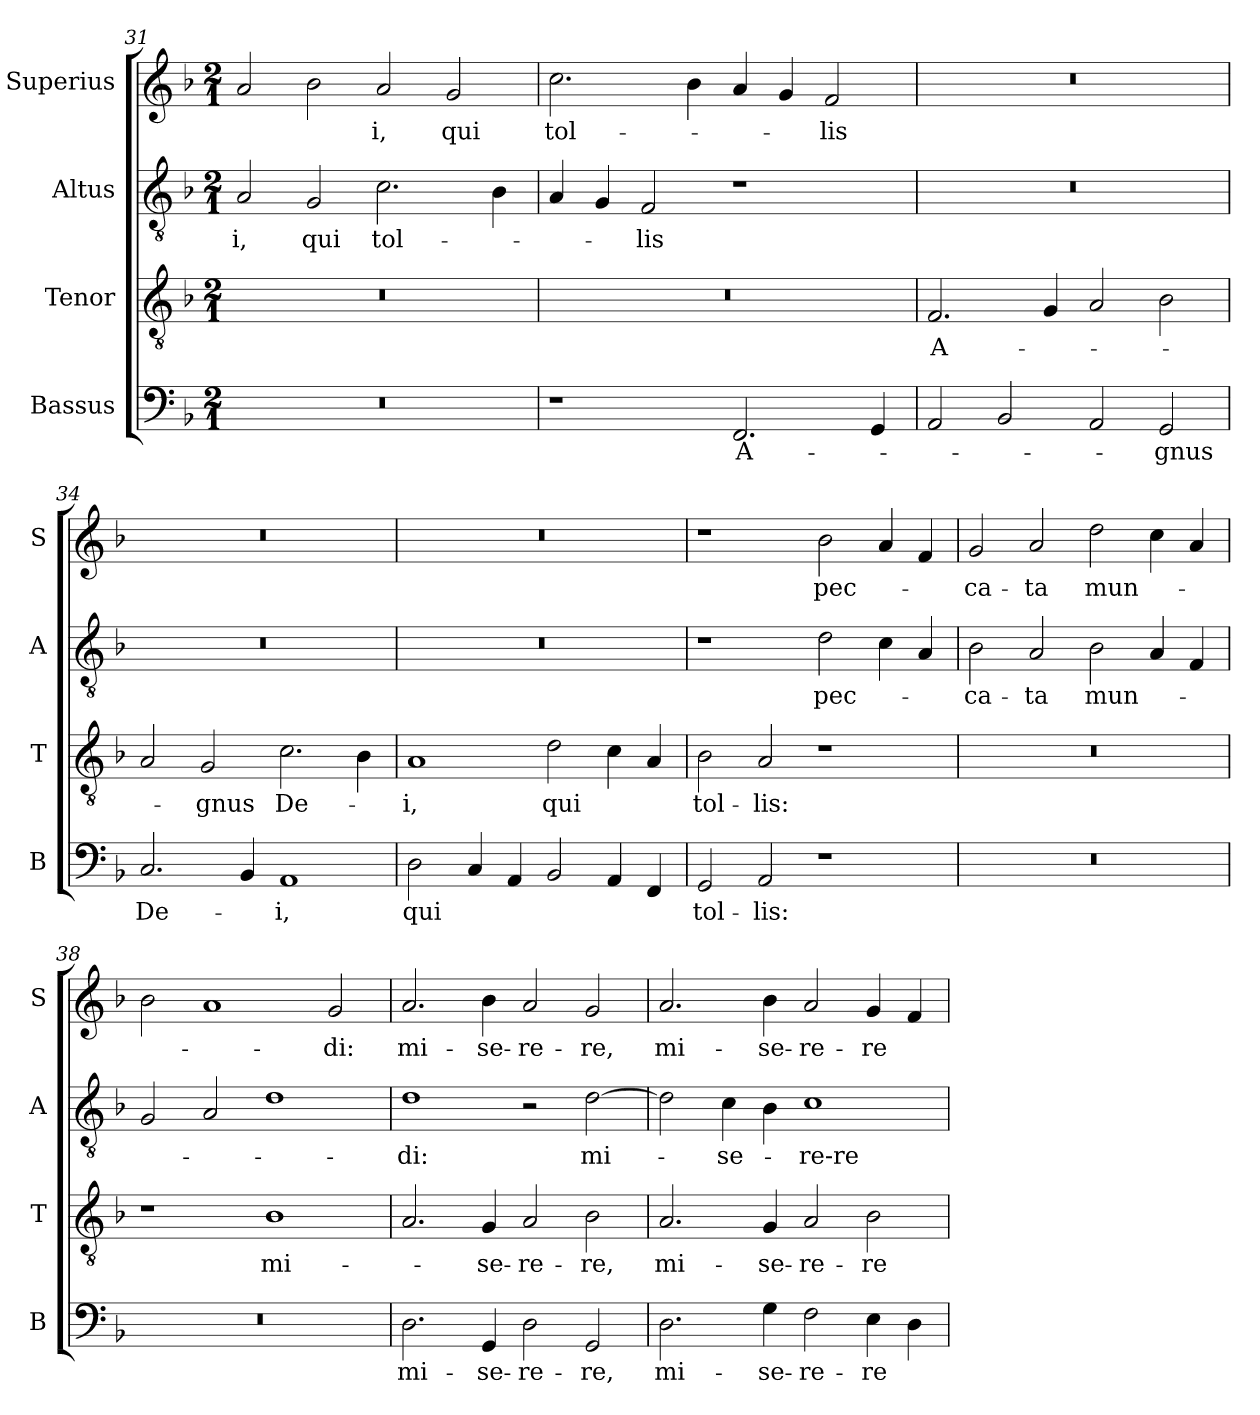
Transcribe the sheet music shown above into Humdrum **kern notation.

**kern	**text	**kern	**text	**kern	**text	**kern	**text
*part4	*part4	*part3	*part3	*part2	*part2	*part1	*part1
*staff4	*staff4	*staff3	*staff3	*staff2	*staff2	*staff1	*staff1
*I"Bassus	*	*I"Tenor	*	*I"Altus	*	*I"Superius	*
*I'B	*	*I'T	*	*I'A	*	*I'S	*
*clefF4	*	*clefGv2	*	*clefGv2	*	*clefG2	*
*k[b-]	*	*k[b-]	*	*k[b-]	*	*k[b-]	*
*M2/1	*	*M2/1	*	*M2/1	*	*M2/1	*
=31	=31	=31	=31	=31	=31	=31	=31
0r	.	0r	.	2A	-i,	2a	.
!	!	!	!	!	!LO:LY:i	!	!
.	.	.	.	2G	qui	2b-	.
!	!	!	!	!	!LO:LY:i	!	!
.	.	.	.	2.c	tol-	2a	-i,
!	!	!	!	!	!	!	!LO:LY:i
.	.	.	.	.	.	2g	qui
.	.	.	.	4B-	.	.	.
=32	=32	=32	=32	=32	=32	=32	=32
!	!	!	!	!	!	!	!LO:LY:i
1r	.	0r	.	4A	.	2.cc	tol-
.	.	.	.	4G	.	.	.
!	!	!	!	!	!LO:LY:i	!	!
.	.	.	.	2F	-lis	.	.
.	.	.	.	.	.	4b-	.
!	!LO:LY:i	!	!	!	!	!	!
2.FF	A-	.	.	1r	.	4a	.
.	.	.	.	.	.	4g	.
!	!	!	!	!	!	!	!LO:LY:i
.	.	.	.	.	.	2f	-lis
4GG	.	.	.	.	.	.	.
=33	=33	=33	=33	=33	=33	=33	=33
!	!	!	!LO:LY:i	!	!	!	!
2AA	.	2.F	A-	0r	.	0r	.
2BB-	.	.	.	.	.	.	.
.	.	4G	.	.	.	.	.
2AA	.	2A	.	.	.	.	.
!	!LO:LY:i	!	!	!	!	!	!
2GG	-gnus	2B-	.	.	.	.	.
=34	=34	=34	=34	=34	=34	=34	=34
!	!LO:LY:i	!	!	!	!	!	!
2.C	De-	2A	.	0r	.	0r	.
!	!	!	!LO:LY:i	!	!	!	!
.	.	2G	-gnus	.	.	.	.
4BB-	.	.	.	.	.	.	.
!	!LO:LY:i	!	!LO:LY:i	!	!	!	!
1AA	-i,	2.c	De-	.	.	.	.
.	.	4B-	.	.	.	.	.
=35	=35	=35	=35	=35	=35	=35	=35
!	!LO:LY:i	!	!LO:LY:i	!	!	!	!
2D	qui	1A	-i,	0r	.	0r	.
4C	.	.	.	.	.	.	.
4AA	.	.	.	.	.	.	.
!	!	!	!LO:LY:i	!	!	!	!
2BB-	.	2d	qui	.	.	.	.
4AA	.	4c	.	.	.	.	.
4FF	.	4A	.	.	.	.	.
=36	=36	=36	=36	=36	=36	=36	=36
!	!LO:LY:i	!	!LO:LY:i	!	!	!	!
2GG	tol-	2B-	tol-	1r	.	1r	.
!	!LO:LY:i	!	!LO:LY:i	!	!	!	!
2AA	-lis:	2A	-lis:	.	.	.	.
!	!	!	!	!	!LO:LY:i	!	!
1r	.	1r	.	2d	pec-	2b-	pec-
.	.	.	.	4c	.	4a	.
.	.	.	.	4A	.	4f	.
=37	=37	=37	=37	=37	=37	=37	=37
!	!	!	!	!	!LO:LY:i	!	!
0r	.	0r	.	2B-	-ca-	2g	-ca-
!	!	!	!	!	!LO:LY:i	!	!
.	.	.	.	2A	-ta	2a	-ta
!	!	!	!	!	!LO:LY:i	!	!LO:LY:i
.	.	.	.	2B-	mun-	2dd	mun-
.	.	.	.	4A	.	4cc	.
.	.	.	.	4F	.	4a	.
=38	=38	=38	=38	=38	=38	=38	=38
0r	.	1r	.	2G	.	2b-	.
.	.	.	.	2A	.	1a	.
!	!	!	!LO:LY:i	!	!	!	!
.	.	1B-	mi-	1d	.	.	.
!	!	!	!	!	!	!	!LO:LY:i
.	.	.	.	.	.	2g	-di:
=39	=39	=39	=39	=39	=39	=39	=39
!	!LO:LY:i	!	!	!	!LO:LY:i	!	!LO:LY:i
2.D	mi-	2.A	.	1d	-di:	2.a	mi-
!	!LO:LY:i	!	!LO:LY:i	!	!	!	!LO:LY:i
4GG	-se-	4G	-se-	.	.	4b-	-se-
!	!LO:LY:i	!	!LO:LY:i	!	!	!	!LO:LY:i
2D	-re-	2A	-re-	2r	.	2a	-re-
!	!LO:LY:i	!	!LO:LY:i	!	!LO:LY:i	!	!LO:LY:i
2GG	-re,	2B-	-re,	[2d	mi-	2g	-re,
=40	=40	=40	=40	=40	=40	=40	=40
!	!LO:LY:i	!	!LO:LY:i	!	!	!	!LO:LY:i
2.D	mi-	2.A	mi-	2d]	.	2.a	mi-
!	!	!	!	!	!LO:LY:i	!	!
.	.	.	.	4c	-se-	.	.
!	!LO:LY:i	!	!LO:LY:i	!	!	!	!LO:LY:i
4G	-se-	4G	-se-	4B-	.	4b-	-se-
!	!LO:LY:i	!	!LO:LY:i	!	!LO:LY:i	!	!LO:LY:i
2F	-re-	2A	-re-	1c	-re-re	2a	-re-
!	!LO:LY:i	!	!LO:LY:i	!	!	!	!LO:LY:i
4E	-re	2B-	-re	.	.	4g	-re
4D	.	.	.	.	.	4f	.
=	=	=	=	=	=	=	=
*-	*-	*-	*-	*-	*-	*-	*-
